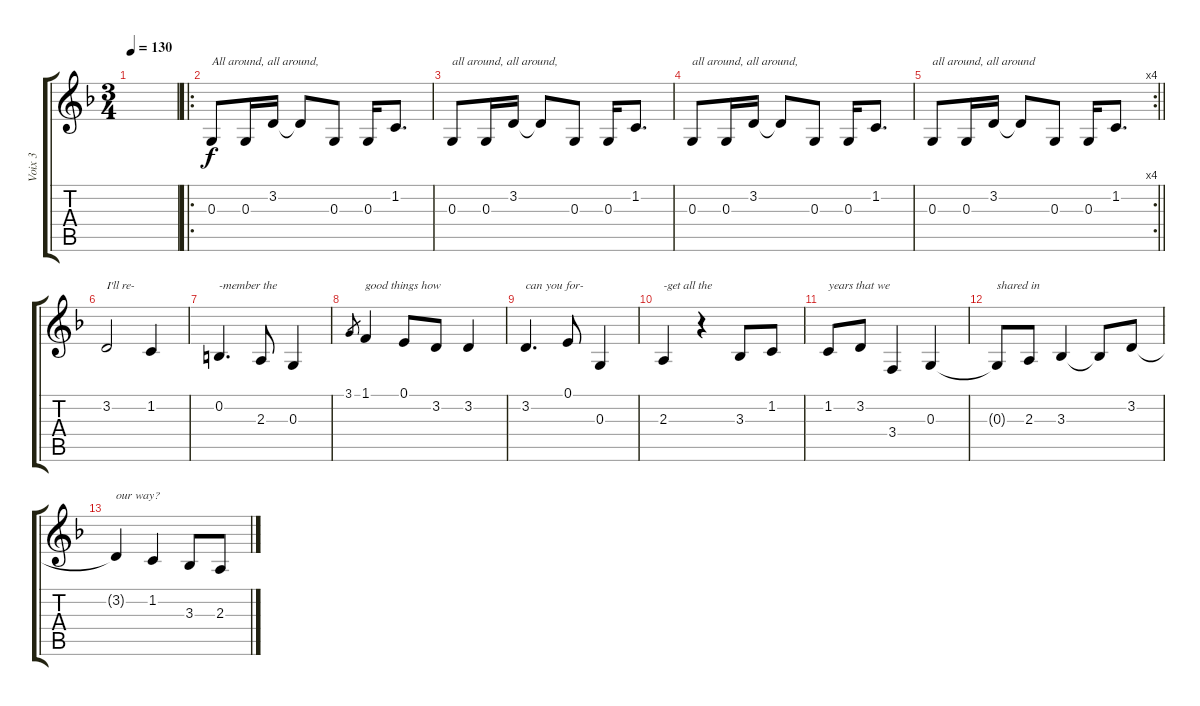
\track ("Voix 3" "Voix 3") {instrument lead6voice}
\staff {score tabs}
\tuning (E4 B3 G3 D3 A2 E2) {hide}
\ts (3 4)
\tempo 130
\clef g2
\ks dminor
|
\ro
0.3.8{txt "All around, all around, "} 0.3.16 3.2.16 3.2{t}.8 0.3.8 0.3.16 1.2.8{d} |
0.3.8{txt "all around, all around, "} 0.3.16 3.2.16 3.2{t}.8 0.3.8 0.3.16 1.2.8{d} |
0.3.8{txt "all around, all around, "} 0.3.16 3.2.16 3.2{t}.8 0.3.8 0.3.16 1.2.8{d} |
\rc 4
\barLineRight lightlight
0.3.8{txt "all around, all around"} 0.3.16 3.2.16 3.2{t}.8 0.3.8 0.3.16 1.2.8{d} |
3.2.2{txt "I'll re-"} 1.2.4 |
0.2.4{d txt "-member the"} 2.3.8 0.3.4 |
3.1.8{gr} 1.1.4{txt "good things how"} 0.1.8 3.2.8 3.2.4 |
3.2.4{d txt "can you for-"} 0.1.8 0.3.4 |
2.3.4{txt "-get all the"} r.4 3.3.8 1.2.8 |
1.2.8{txt "years that we"} 3.2.8 3.4.4 0.3.4 |
0.3{t}.8{txt "shared in"} 2.3.8 3.3.4 3.3{t}.8 3.2.8 |
3.2{t}.4{txt "our way?"} 1.2.4 3.3.8 2.3.8
